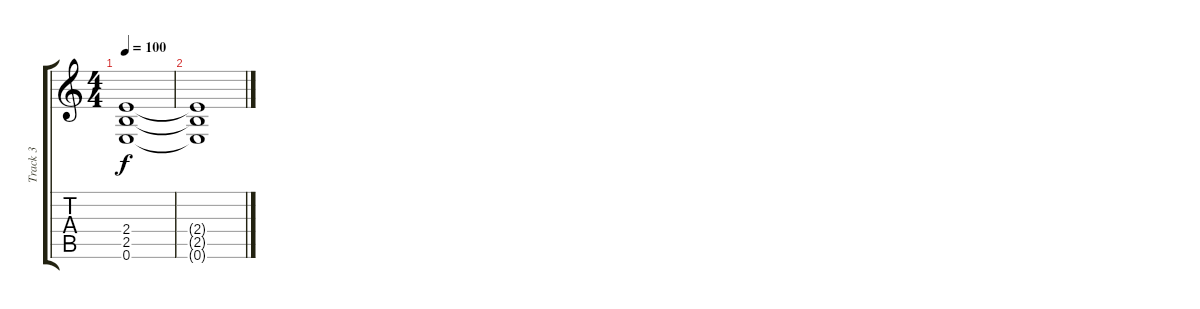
\track ("Track 3" "Track 3") {instrument distortionguitar}
\staff {score tabs}
\tuning (E4 B3 G3 D3 A2 E2) {hide}
\ts (4 4)
\tempo 100
\clef g2
\ks c
(2.4 2.5 0.6).1{dy f} |
(2.4{t} 2.5{t} 0.6{t}).1
